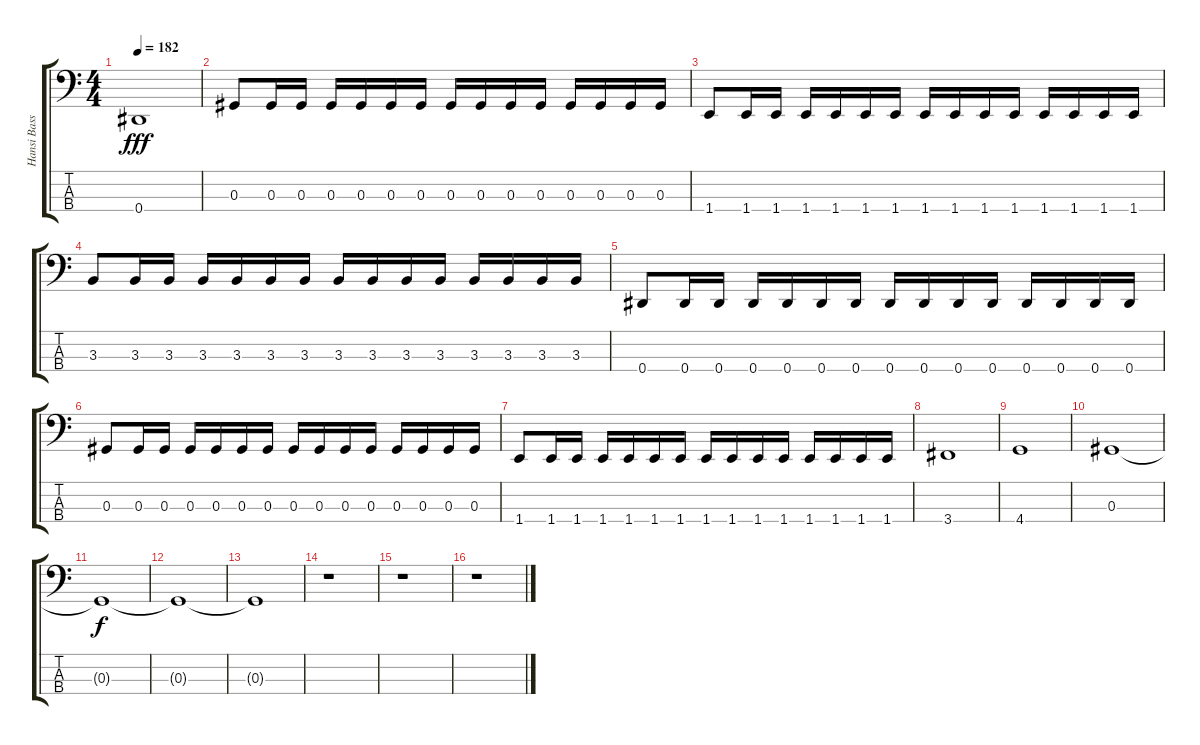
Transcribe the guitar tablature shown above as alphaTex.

\track ("Hansi Bass" "Hansi Bass") {instrument electricbasspick}
\staff {score tabs}
\tuning (Gb2 Db2 Ab1 Eb1) {hide}
\ts (4 4)
\tempo 182
\clef f4
\ks c
0.4.1{dy fff} |
0.3.8 0.3.16 0.3.16 0.3.16 0.3.16 0.3.16 0.3.16 0.3.16 0.3.16 0.3.16 0.3.16 0.3.16 0.3.16 0.3.16 0.3.16 |
1.4.8 1.4.16 1.4.16 1.4.16 1.4.16 1.4.16 1.4.16 1.4.16 1.4.16 1.4.16 1.4.16 1.4.16 1.4.16 1.4.16 1.4.16 |
3.3.8 3.3.16 3.3.16 3.3.16 3.3.16 3.3.16 3.3.16 3.3.16 3.3.16 3.3.16 3.3.16 3.3.16 3.3.16 3.3.16 3.3.16 |
0.4.8 0.4.16 0.4.16 0.4.16 0.4.16 0.4.16 0.4.16 0.4.16 0.4.16 0.4.16 0.4.16 0.4.16 0.4.16 0.4.16 0.4.16 |
0.3.8 0.3.16 0.3.16 0.3.16 0.3.16 0.3.16 0.3.16 0.3.16 0.3.16 0.3.16 0.3.16 0.3.16 0.3.16 0.3.16 0.3.16 |
1.4.8 1.4.16 1.4.16 1.4.16 1.4.16 1.4.16 1.4.16 1.4.16 1.4.16 1.4.16 1.4.16 1.4.16 1.4.16 1.4.16 1.4.16 |
3.4.1 |
4.4.1 |
0.3.1 |
0.3{t}.1{dy f} |
0.3{t}.1 |
0.3{t}.1 |
r.1 |
r.1 |
r.1
